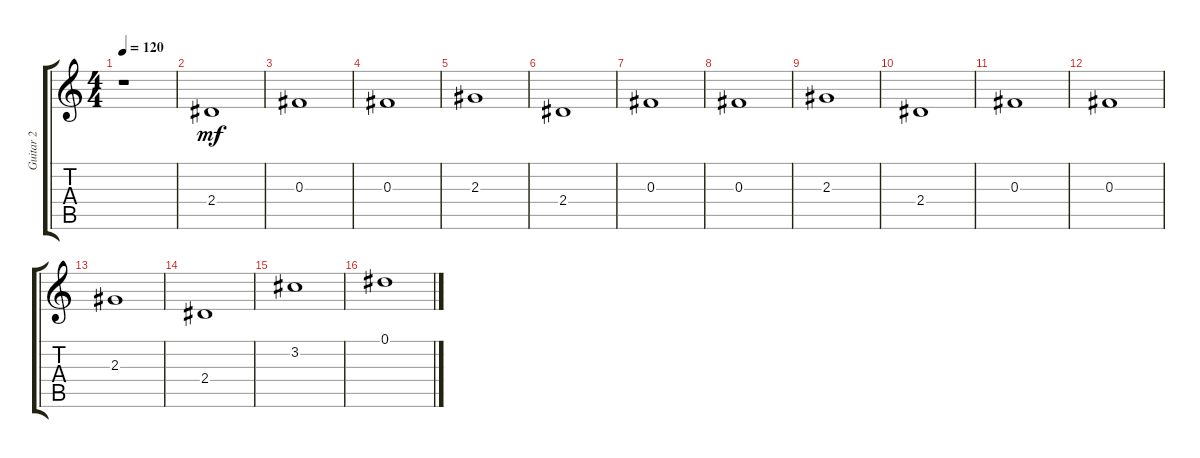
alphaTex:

\track ("Guitar 2" "Guitar 2") {instrument overdrivenguitar}
\staff {score tabs}
\tuning (Eb4 Bb3 Gb3 Db3 Ab2 Eb2) {hide}
\ts (4 4)
\tempo 120
\clef g2
\ks c
r.1{dy mf} |
2.4.1 |
0.3.1 |
0.3.1 |
2.3.1 |
2.4.1 |
0.3.1 |
0.3.1 |
2.3.1 |
2.4.1 |
0.3.1 |
0.3.1 |
2.3.1 |
2.4.1 |
3.2.1 |
0.1.1
